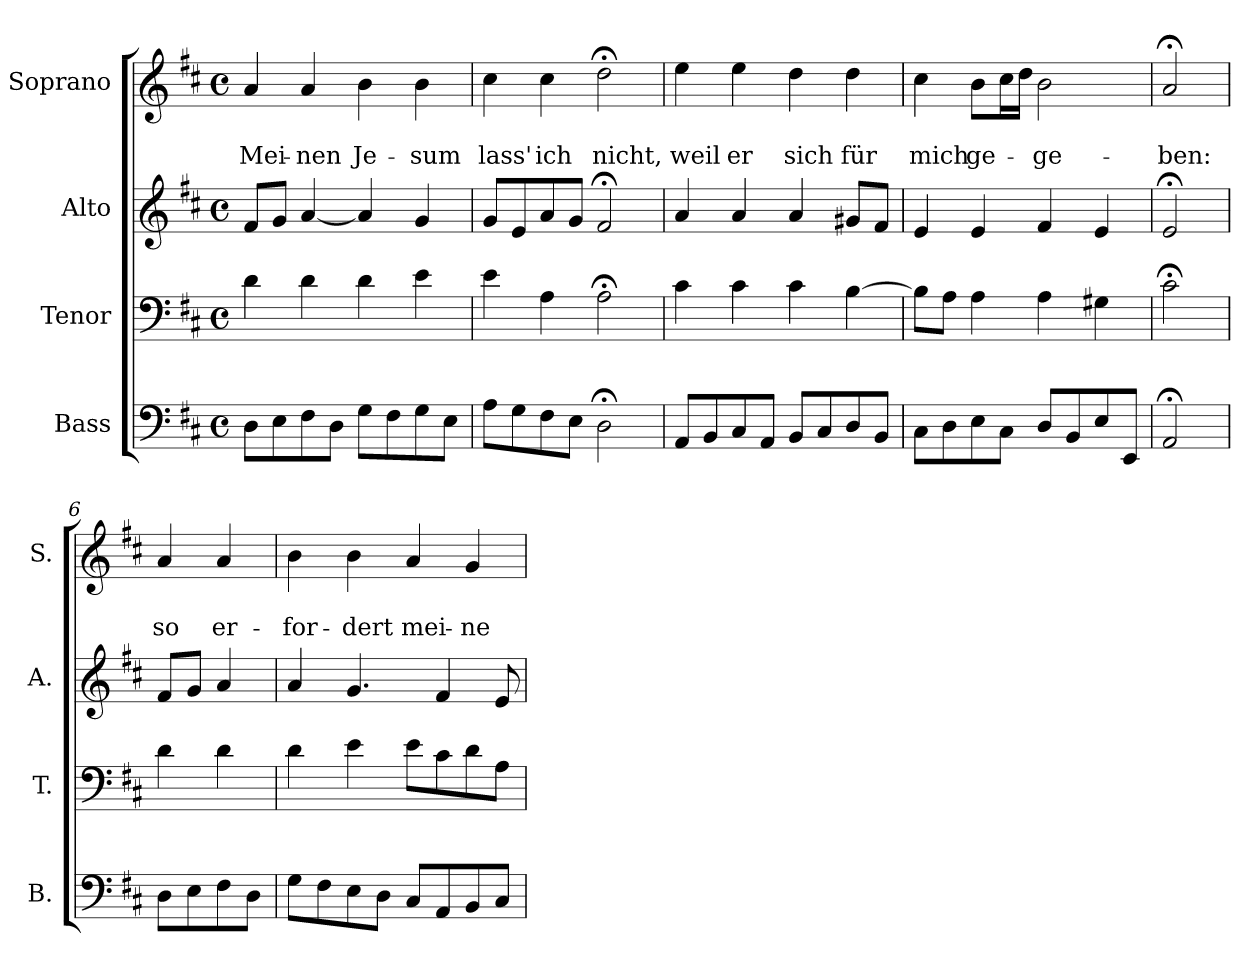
**kern	**kern	**kern	**kern	**text	**text
*part4	*part3	*part2	*part1	*part1	*part1
*staff4	*staff3	*staff2	*staff1	*staff1	*staff1
*I"Bass	*I"Tenor	*I"Alto	*I"Soprano	*	*
*I'B.	*I'T.	*I'A.	*I'S.	*	*
*clefF4	*clefF4	*clefG2	*clefG2	*	*
*k[f#c#]	*k[f#c#]	*k[f#c#]	*k[f#c#]	*	*
*D:	*D:	*D:	*D:	*	*
*M4/4	*M4/4	*M4/4	*M4/4	*	*
*met(c)	*met(c)	*met(c)	*met(c)	*	*
=1	=1	=1	=1	=1	=1
8D\L	4d\	8f#/L	4a/	.	Mei-
8E\	.	8g/J	.	.	.
8F#\	4d\	[4a/	4a/	.	-nen
8D\J	.	.	.	.	.
8G\L	4d\	4a/]	4b\	.	Je-
8F#\	.	.	.	.	.
8G\	4e\	4g/	4b\	.	-sum
8E\J	.	.	.	.	.
=2	=2	=2	=2	=2	=2
8A\L	4e\	8g/L	4cc#\	.	lass'
8G\	.	8e/	.	.	.
8F#\	4A\	8a/	4cc#\	.	ich
8E\J	.	8g/J	.	.	.
2D;<\	2A;<\	2f#;</	2dd;<\	.	nicht,
=3	=3	=3	=3	=3	=3
8AA/L	4c#\	4a/	4ee\	.	weil
8BB/	.	.	.	.	.
8C#/	4c#\	4a/	4ee\	.	er
8AA/J	.	.	.	.	.
8BB/L	4c#\	4a/	4dd\	.	sich
8C#/	.	.	.	.	.
8D/	[4B\	8g#X/L	4dd\	.	für
8BB/J	.	8f#/J	.	.	.
=4	=4	=4	=4	=4	=4
8C#\L	8B\L]	4e/	4cc#\	.	mich
8D\	8A\J	.	.	.	.
8E\	4A\	4e/	8b\L	.	ge-
8C#\J	.	.	16cc#\L	.	.
.	.	.	16dd\JJ	.	.
8D/L	4A\	4f#/	2b\	.	-ge-
8BB/	.	.	.	.	.
8E/	4G#X\	4e/	.	.	.
8EE/J	.	.	.	.	.
=5	=5	=5	=5	=5	=5
2AA;</	2c#;<\	2e;</	2a;</	.	-ben:
!!LO:LB:g=z
=6	=6	=6	=6	=6	=6
8D\L	4d\	8f#/L	4a/	.	so
8E\	.	8g/J	.	.	.
8F#\	4d\	4a/	4a/	.	er-
8D\J	.	.	.	.	.
=7	=7	=7	=7	=7	=7
8G\L	4d\	4a/	4b\	.	-for-
8F#\	.	.	.	.	.
8E\	4e\	4.g/	4b\	.	-dert
8D\J	.	.	.	.	.
8C#/L	8e\L	.	4a/	.	mei-
8AA/	8c#\	4f#/	.	.	.
8BB/	8d\	.	4g/	.	-ne
8C#/J	8A\J	8e/	.	.	.
=	=	=	=	=	=
*-	*-	*-	*-	*-	*-
